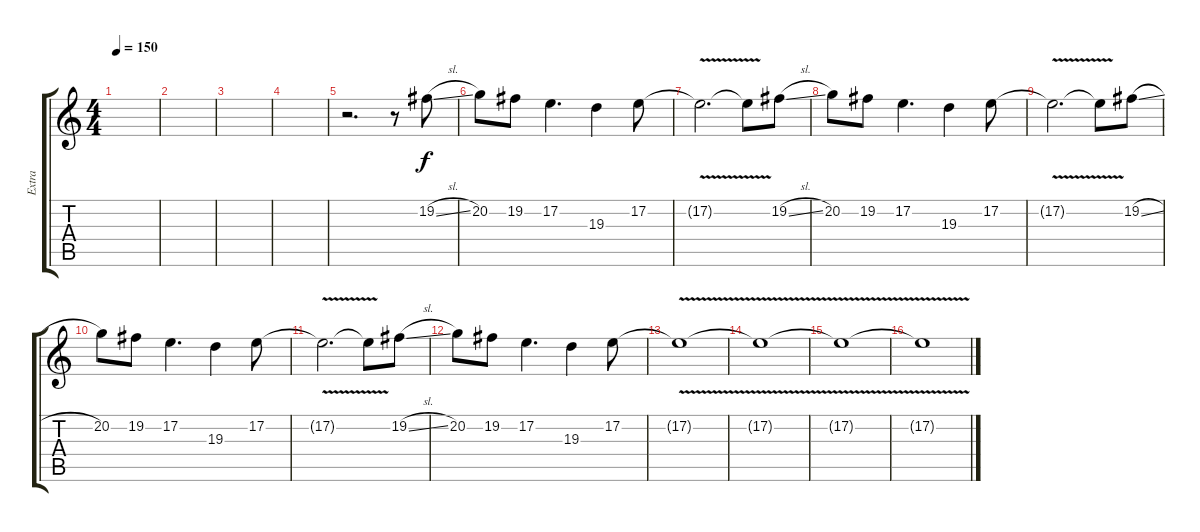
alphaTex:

\track ("Extra" "Extra") {instrument lead2sawtooth}
\staff {score tabs}
\tuning (E4 B3 G3 D3 A2 E2) {hide}
\ts (4 4)
\tempo 150
\clef g2
\ks c
|
|
|
|
r.2{d volume 16 balance 8 instrument overdrivenguitar} r.8 19.2{sl}.8 |
20.2.8 19.2.8 17.2.4{d} 19.3.4 17.2.8 |
17.2{v t}.2{d} 17.2{t}.8 19.2{sl}.8 |
20.2.8 19.2.8 17.2.4{d} 19.3.4 17.2.8 |
17.2{v t}.2{d} 17.2{t}.8 19.2{sl}.8 |
20.2.8 19.2.8 17.2.4{d} 19.3.4 17.2.8 |
17.2{v t}.2{d} 17.2{t}.8 19.2{sl}.8 |
20.2.8 19.2.8 17.2.4{d} 19.3.4 17.2.8 |
17.2{v t}.1 |
17.2{v t}.1 |
17.2{v t}.1{volume 0} |
17.2{v t}.1
